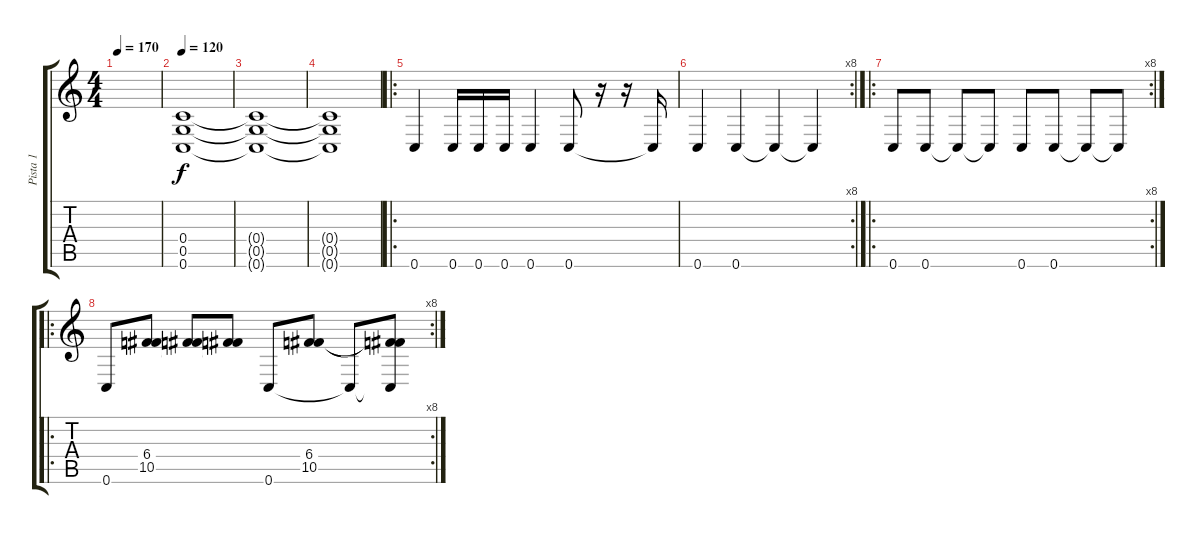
\track ("Pista 1" "Pista 1") {instrument distortionguitar}
\staff {score tabs}
\tuning (D4 A3 F3 C3 G2 C2) {hide}
\ts (4 4)
\tempo 170
\clef g2
\ks c
|
\tempo 120
(0.4 0.5 0.6).1 |
(0.4{t} 0.5{t} 0.6{t}).1 |
(0.4{t} 0.5{t} 0.6{t}).1 |
\ro
0.6.4 0.6.16 0.6.16 0.6.16 0.6.4 0.6.8 r.16 r.16 0.6{t}.16 |
\rc 8
0.6.4 0.6.4 0.6{t}.4 0.6{t}.4 |
\ro
\rc 8
0.6.8 0.6.8 0.6{t}.8 0.6{t}.8 0.6.8 0.6.8 0.6{t}.8 0.6{t}.8 |
\ro
\rc 8
0.6.8 (6.4 10.5).8 (6.4{t} 10.5{t}).8 (6.4{t} 10.5{t}).8 0.6.8 (6.4 10.5).8 0.6{t}.8 (6.4{t} 10.5{t} 0.6{t}).8
